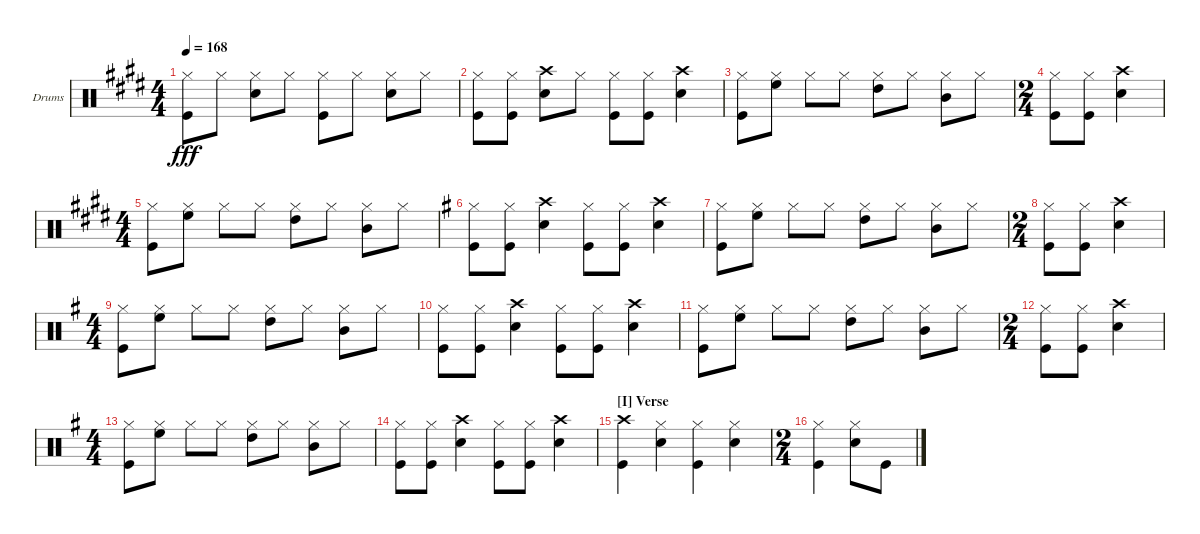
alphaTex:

\bracketExtendMode groupsimilarinstruments
\firstSystemTrackNameOrientation horizontal
\otherSystemsTrackNameOrientation horizontal
\track ("Drumkit" "Drums") {instrument percussion}
\staff {score}
\articulation defaults
\ts (4 4)
\tempo 168
\clef neutral
\scale
1.06557
\ks e
("Kick (hit)" "Hi-Hat (closed)").8{dy fff} "Hi-Hat (closed)".8 ("Snare (hit) 2" "Hi-Hat (closed)").8 "Hi-Hat (closed)".8 ("Kick (hit)" "Hi-Hat (closed)").8 "Hi-Hat (closed)".8 ("Snare (hit) 2" "Hi-Hat (closed)").8 "Hi-Hat (closed)".8 |
\scale
0.934426 ("Kick (hit)" "Hi-Hat (closed)").8 ("Kick (hit)" "Hi-Hat (closed)").8 ("Snare (hit) 2" "Crash high (hit)").8 "Hi-Hat (closed)".8 ("Hi-Hat (closed)" "Kick (hit)").8 ("Hi-Hat (closed)" "Kick (hit)").8 ("Crash high (hit)" "Snare (hit) 2").4 |
\scale
1.06557 ("Hi-Hat (closed)" "Kick (hit)").8 ("High Floor Tom (hit)" "Hi-Hat (closed)").8 "Hi-Hat (closed)".8 "Hi-Hat (closed)".8 ("High Tom (hit)" "Hi-Hat (closed)").8 "Hi-Hat (closed)".8 ("Mid Tom (hit)" "Hi-Hat (closed)").8 "Hi-Hat (closed)".8 |
\ts (2 4)
\scale
0.934426 ("Kick (hit)" "Hi-Hat (closed)").8 ("Kick (hit)" "Hi-Hat (closed)").8 ("Snare (hit) 2" "Crash high (hit)").4 |
\ts (4 4)
\scale
1.09584 ("Hi-Hat (closed)" "Kick (hit)").8 ("High Floor Tom (hit)" "Hi-Hat (closed)").8 "Hi-Hat (closed)".8 "Hi-Hat (closed)".8 ("High Tom (hit)" "Hi-Hat (closed)").8 "Hi-Hat (closed)".8 ("Hi-Hat (closed)" "Mid Tom (hit)").8 "Hi-Hat (closed)".8 |
\scale
0.904161
\ks g
("Hi-Hat (closed)" "Kick (hit)").8 ("Hi-Hat (closed)" "Kick (hit)").8 ("Snare (hit) 2" "Crash high (hit)").4 ("Kick (hit)" "Hi-Hat (closed)").8 ("Kick (hit)" "Hi-Hat (closed)").8 ("Crash high (hit)" "Snare (hit) 2").4 |
\scale
1.06557 ("Hi-Hat (closed)" "Kick (hit)").8 ("High Floor Tom (hit)" "Hi-Hat (closed)").8 "Hi-Hat (closed)".8 "Hi-Hat (closed)".8 ("High Tom (hit)" "Hi-Hat (closed)").8 "Hi-Hat (closed)".8 ("Mid Tom (hit)" "Hi-Hat (closed)").8 "Hi-Hat (closed)".8 |
\ts (2 4)
\scale
0.934426 ("Kick (hit)" "Hi-Hat (closed)").8 ("Kick (hit)" "Hi-Hat (closed)").8 ("Snare (hit) 2" "Crash high (hit)").4 |
\ts (4 4)
\scale
1.09584 ("Hi-Hat (closed)" "Kick (hit)").8 ("High Floor Tom (hit)" "Hi-Hat (closed)").8 "Hi-Hat (closed)".8 "Hi-Hat (closed)".8 ("High Tom (hit)" "Hi-Hat (closed)").8 "Hi-Hat (closed)".8 ("Hi-Hat (closed)" "Mid Tom (hit)").8 "Hi-Hat (closed)".8 |
\scale
0.904161 ("Hi-Hat (closed)" "Kick (hit)").8 ("Hi-Hat (closed)" "Kick (hit)").8 ("Snare (hit) 2" "Crash high (hit)").4 ("Kick (hit)" "Hi-Hat (closed)").8 ("Kick (hit)" "Hi-Hat (closed)").8 ("Crash high (hit)" "Snare (hit) 2").4 |
\scale
1.06557 ("Hi-Hat (closed)" "Kick (hit)").8 ("High Floor Tom (hit)" "Hi-Hat (closed)").8 "Hi-Hat (closed)".8 "Hi-Hat (closed)".8 ("High Tom (hit)" "Hi-Hat (closed)").8 "Hi-Hat (closed)".8 ("Mid Tom (hit)" "Hi-Hat (closed)").8 "Hi-Hat (closed)".8 |
\ts (2 4)
\scale
0.934426 ("Kick (hit)" "Hi-Hat (closed)").8 ("Kick (hit)" "Hi-Hat (closed)").8 ("Snare (hit) 2" "Crash high (hit)").4 |
\ts (4 4)
\scale
1.09584 ("Hi-Hat (closed)" "Kick (hit)").8 ("High Floor Tom (hit)" "Hi-Hat (closed)").8 "Hi-Hat (closed)".8 "Hi-Hat (closed)".8 ("High Tom (hit)" "Hi-Hat (closed)").8 "Hi-Hat (closed)".8 ("Hi-Hat (closed)" "Mid Tom (hit)").8 "Hi-Hat (closed)".8 |
\scale
0.904161 ("Hi-Hat (closed)" "Kick (hit)").8 ("Hi-Hat (closed)" "Kick (hit)").8 ("Snare (hit) 2" "Crash high (hit)").4 ("Kick (hit)" "Hi-Hat (closed)").8 ("Kick (hit)" "Hi-Hat (closed)").8 ("Crash high (hit)" "Snare (hit) 2").4 |
\section ("I" "Verse")
\scale
1.06557 ("Kick (hit)" "Crash high (hit)").4 ("Hi-Hat (closed)" "Snare (hit) 2").4 ("Hi-Hat (closed)" "Kick (hit)").4 ("Snare (hit) 2" "Hi-Hat (closed)").4 |
\ts (2 4)
\scale
0.934426 ("Hi-Hat (closed)" "Kick (hit)").4 ("Snare (hit) 2" "Hi-Hat (closed)").8 "Kick (hit)".8
